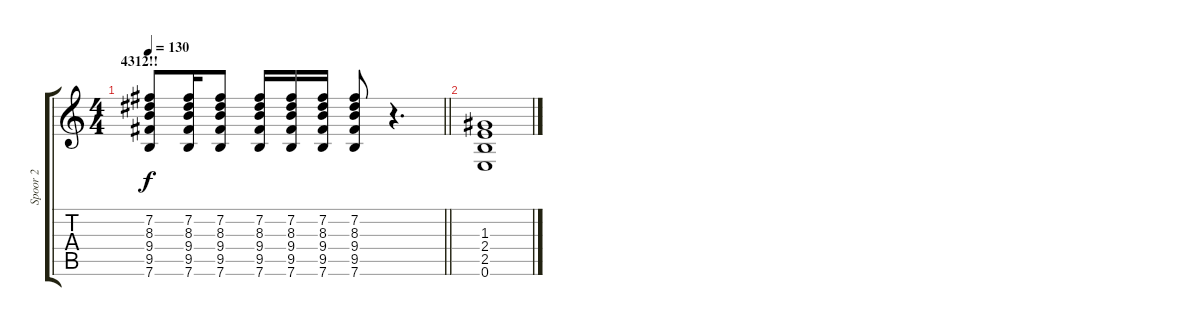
\track ("Spoor 2" "Spoor 2") {instrument overdrivenguitar}
\staff {score tabs}
\tuning (E4 B3 G3 D3 A2 E2) {hide}
\ts (4 4)
\section ("" "4312!!")
\tempo 130
\clef g2
\barLineRight lightlight
\ks c
(7.2 8.3 9.4 9.5 7.6).8{dy f} (7.2 8.3 9.4 9.5 7.6).16 (7.2 8.3 9.4 9.5 7.6).8 (7.2 8.3 9.4 9.5 7.6).16 (7.2 8.3 9.4 9.5 7.6).16 (7.2 8.3 9.4 9.5 7.6).16 (7.2 8.3 9.4 9.5 7.6).8 r.4{d} |
(1.3 2.4 2.5 0.6).1
